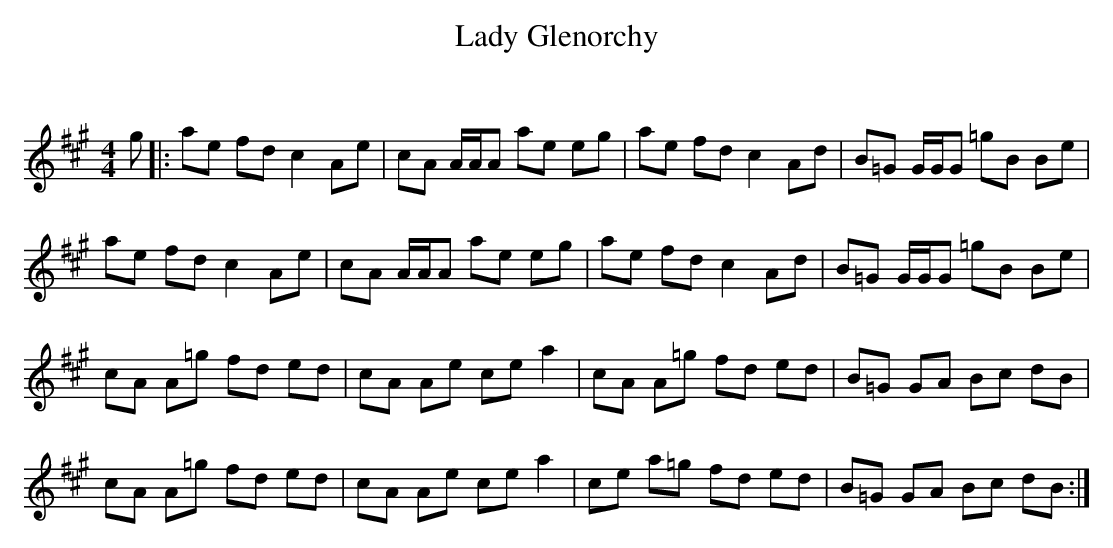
X:1
T: Lady Glenorchy
C:
Q: 232
K:A
M:4/4
L:1/8
g|:ae fd c2 Ae|cA A1/2A1/2A ae eg|ae fd c2 Ad|B=G G1/2G1/2G =gB Be|
ae fd c2 Ae|cA A1/2A1/2A ae eg|ae fd c2 Ad|B=G G1/2G1/2G =gB Be|
cA A=g fd ed|cA Ae ce a2|cA A=g fd ed|B=G GA Bc dB|
cA A=g fd ed|cA Ae ce a2|ce a=g fd ed|B=G GA Bc dB:|
